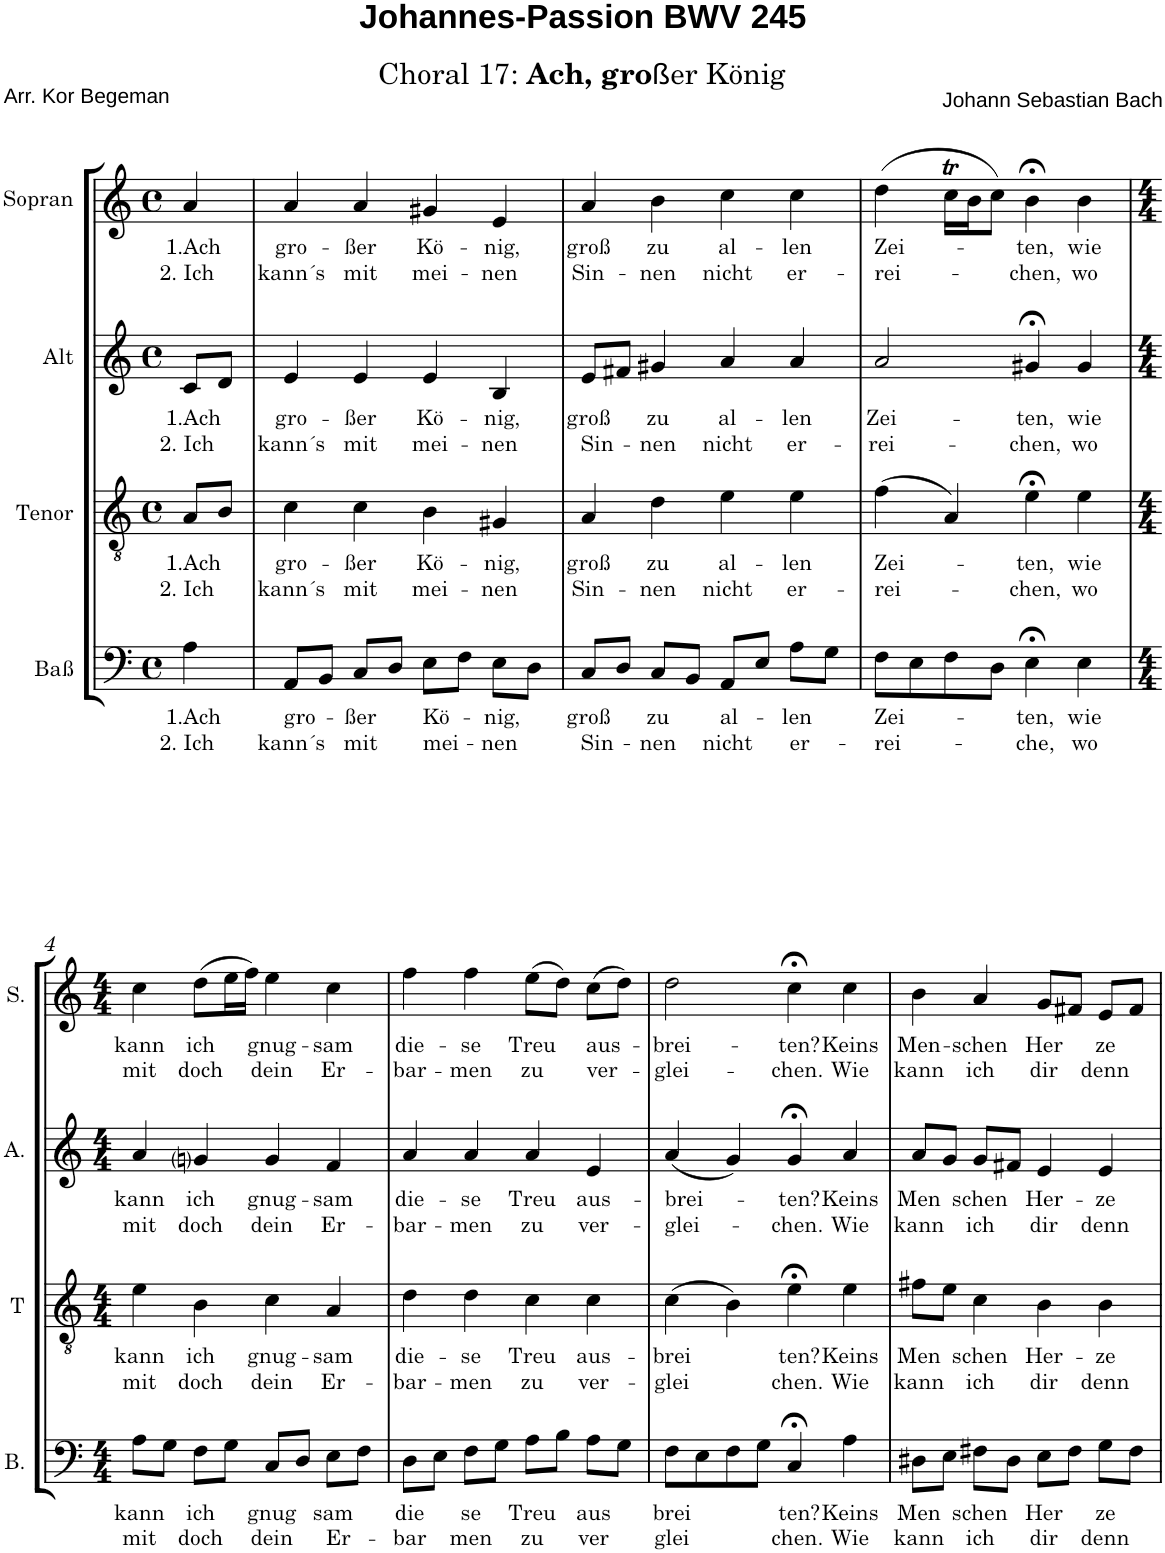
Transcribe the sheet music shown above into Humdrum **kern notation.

**kern	**text	**text	**kern	**text	**text	**kern	**text	**text	**kern	**text	**text
*part4	*part4	*part4	*part3	*part3	*part3	*part2	*part2	*part2	*part1	*part1	*part1
*staff4	*staff4	*staff4	*staff3	*staff3	*staff3	*staff2	*staff2	*staff2	*staff1	*staff1	*staff1
*I"Baß	*	*	*I"Tenor	*	*	*I"Alt	*	*	*I"Sopran	*	*
*I'B.	*	*	*I'T	*	*	*I'A.	*	*	*I'S.	*	*
*clefF4	*	*	*clefGv2	*	*	*clefG2	*	*	*clefG2	*	*
*	*	*	*	*	*	*	*	*	*Trd1c2	*	*
*k[]	*	*	*k[]	*	*	*k[]	*	*	*k[]	*	*
*M4/4	*	*	*M4/4	*	*	*M4/4	*	*	*M4/4	*	*
*met(c)	*	*	*met(c)	*	*	*met(c)	*	*	*met(c)	*	*
=	=	=	=	=	=	=	=	=	=	=	=
!	!LO:LY:b	!LO:LY:b	!	!LO:LY:b	!LO:LY:b	!	!LO:LY:b	!LO:LY:b	!	!LO:LY:b	!LO:LY:b
4A\	1.Ach	2. Ich	8A/L	1.Ach	2. Ich	8c/L	1.Ach	2. Ich	4a/	1.Ach	2. Ich
.	.	.	8B/J	.	.	8d/J	.	.	.	.	.
=1	=1	=1	=1	=1	=1	=1	=1	=1	=1	=1	=1
!	!LO:LY:b	!LO:LY:b	!	!LO:LY:b	!LO:LY:b	!	!LO:LY:b	!LO:LY:b	!	!LO:LY:b	!LO:LY:b
8AA/L	gro-	-kann´s	4c\	gro-	-kann´s	4e/	gro-	-kann´s	4a/	gro-	-kann´s
8BB/J	.	.	.	.	.	.	.	.	.	.	.
!	!LO:LY:b	!LO:LY:b	!	!LO:LY:b	!LO:LY:b	!	!LO:LY:b	!LO:LY:b	!	!LO:LY:b	!LO:LY:b
8C/L	ßer	mit	4c\	ßer	mit	4e/	ßer	mit	4a/	ßer	mit
8D/J	.	.	.	.	.	.	.	.	.	.	.
!	!LO:LY:b	!LO:LY:b	!	!LO:LY:b	!LO:LY:b	!	!LO:LY:b	!LO:LY:b	!	!LO:LY:b	!LO:LY:b
8E\L	Kö-	-mei-	4B\	Kö-	-mei-	4e/	Kö-	-mei-	4g#X/	Kö-	-mei-
8F\J	.	.	.	.	.	.	.	.	.	.	.
!	!LO:LY:b	!LO:LY:b	!	!LO:LY:b	!LO:LY:b	!	!LO:LY:b	!LO:LY:b	!	!LO:LY:b	!LO:LY:b
8E\L	-nig,	nen	4G#X/	-nig,	nen	4B/	-nig,	nen	4e/	-nig,	nen
8D\J	.	.	.	.	.	.	.	.	.	.	.
=2	=2	=2	=2	=2	=2	=2	=2	=2	=2	=2	=2
!	!LO:LY:b	!LO:LY:b	!	!LO:LY:b	!LO:LY:b	!	!LO:LY:b	!LO:LY:b	!	!LO:LY:b	!LO:LY:b
8C/L	groß	Sin-	4A/	groß	Sin-	8e/L	groß	Sin-	4a/	groß	Sin-
8D/J	.	.	.	.	.	8f#X/J	.	.	.	.	.
!	!LO:LY:b	!LO:LY:b	!	!LO:LY:b	!LO:LY:b	!	!LO:LY:b	!LO:LY:b	!	!LO:LY:b	!LO:LY:b
8C/L	-zu	nen	4d\	-zu	nen	4g#X/	-zu	nen	4b\	-zu	nen
8BB/J	.	.	.	.	.	.	.	.	.	.	.
!	!LO:LY:b	!LO:LY:b	!	!LO:LY:b	!LO:LY:b	!	!LO:LY:b	!LO:LY:b	!	!LO:LY:b	!LO:LY:b
8AA/L	al-	-nicht	4e\	al-	-nicht	4a/	al-	-nicht	4cc\	al-	-nicht
8E/J	.	.	.	.	.	.	.	.	.	.	.
!	!LO:LY:b	!LO:LY:b	!	!LO:LY:b	!LO:LY:b	!	!LO:LY:b	!LO:LY:b	!	!LO:LY:b	!LO:LY:b
8A\L	len	er-	4e\	len	er-	4a/	len	er-	4cc\	len	er-
8G\J	.	.	.	.	.	.	.	.	.	.	.
=3	=3	=3	=3	=3	=3	=3	=3	=3	=3	=3	=3
!	!LO:LY:b	!LO:LY:b	!	!LO:LY:b	!LO:LY:b	!	!LO:LY:b	!LO:LY:b	!	!LO:LY:b	!LO:LY:b
8F\L	-Zei-	-rei-	(>4f\	-Zei-	-rei-	2a/	-Zei-	-rei-	(>4dd\	-Zei-	-rei-
8E\	.	.	.	.	.	.	.	.	.	.	.
8F\	.	.	4A/)	.	.	.	.	.	16ccT\LL	.	.
.	.	.	.	.	.	.	.	.	16b\J	.	.
8D\J	.	.	.	.	.	.	.	.	8cc\J)	.	.
!	!LO:LY:b	!LO:LY:b	!	!LO:LY:b	!LO:LY:b	!	!LO:LY:b	!LO:LY:b	!	!LO:LY:b	!LO:LY:b
4E;<\	-ten,	che,	4e;<\	-ten,	chen,	4g#X;</	-ten,	chen,	4b;<\	-ten,	chen,
!	!LO:LY:b	!LO:LY:b	!	!LO:LY:b	!LO:LY:b	!	!LO:LY:b	!LO:LY:b	!	!LO:LY:b	!LO:LY:b
4E\	wie	wo	4e\	wie	wo	4g#/	wie	wo	4b\	wie	wo
!!LO:LB:g=z
=4	=4	=4	=4	=4	=4	=4	=4	=4	=4	=4	=4
*M4/4	*	*	*M4/4	*	*	*M4/4	*	*	*M4/4	*	*
!	!LO:LY:b	!LO:LY:b	!	!LO:LY:b	!LO:LY:b	!	!LO:LY:b	!LO:LY:b	!	!LO:LY:b	!LO:LY:b
8A\L	kann	mit	4e\	kann	mit	4a/	kann	mit	4cc\	kann	mit
8G\J	.	.	.	.	.	.	.	.	.	.	.
!	!LO:LY:b	!LO:LY:b	!	!LO:LY:b	!LO:LY:b	!	!LO:LY:b	!LO:LY:b	!	!LO:LY:b	!LO:LY:b
8F\L	ich	doch	4B\	ich	doch	4gni/	ich	doch	(>8dd\L	ich	doch
8G\J	.	.	.	.	.	.	.	.	16ee\L	.	.
.	.	.	.	.	.	.	.	.	16ff\JJ)	.	.
!	!LO:LY:b	!LO:LY:b	!	!LO:LY:b	!LO:LY:b	!	!LO:LY:b	!LO:LY:b	!	!LO:LY:b	!LO:LY:b
8C/L	gnug	dein	4c\	gnug-	-dein	4g/	gnug-	-dein	4ee\	gnug-	-dein
8D/J	.	.	.	.	.	.	.	.	.	.	.
!	!LO:LY:b	!LO:LY:b	!	!LO:LY:b	!LO:LY:b	!	!LO:LY:b	!LO:LY:b	!	!LO:LY:b	!LO:LY:b
8E\L	sam	Er-	4A/	sam	Er-	4f/	sam	Er-	4cc\	sam	Er-
8F\J	.	.	.	.	.	.	.	.	.	.	.
=5	=5	=5	=5	=5	=5	=5	=5	=5	=5	=5	=5
!	!LO:LY:b	!LO:LY:b	!	!LO:LY:b	!LO:LY:b	!	!LO:LY:b	!LO:LY:b	!	!LO:LY:b	!LO:LY:b
8D\L	-die	bar	4d\	-die-	-bar-	4a/	-die-	-bar-	4ff\	-die-	-bar-
8E\J	.	.	.	.	.	.	.	.	.	.	.
!	!LO:LY:b	!LO:LY:b	!	!LO:LY:b	!LO:LY:b	!	!LO:LY:b	!LO:LY:b	!	!LO:LY:b	!LO:LY:b
8F\L	se	men	4d\	-se	men	4a/	-se	men	4ff\	-se	men
8G\J	.	.	.	.	.	.	.	.	.	.	.
!	!LO:LY:b	!LO:LY:b	!	!LO:LY:b	!LO:LY:b	!	!LO:LY:b	!LO:LY:b	!	!LO:LY:b	!LO:LY:b
8A\L	Treu	zu	4c\	Treu	zu	4a/	Treu	zu	(>8ee\L	Treu	zu
8B\J	.	.	.	.	.	.	.	.	8dd\J)	.	.
!	!LO:LY:b	!LO:LY:b	!	!LO:LY:b	!LO:LY:b	!	!LO:LY:b	!LO:LY:b	!	!LO:LY:b	!LO:LY:b
8A\L	aus	ver	4c\	aus-	-ver-	4e/	aus-	-ver-	(>8cc\L	aus-	-ver-
8G\J	.	.	.	.	.	.	.	.	8dd\J)	.	.
=6	=6	=6	=6	=6	=6	=6	=6	=6	=6	=6	=6
!	!LO:LY:b	!LO:LY:b	!	!LO:LY:b	!LO:LY:b	!	!LO:LY:b	!LO:LY:b	!	!LO:LY:b	!LO:LY:b
8F\L	brei	glei	(>4c\	-brei	glei	(<4a/	-brei-	-glei-	2dd\	-brei-	-glei-
8E\	.	.	.	.	.	.	.	.	.	.	.
8F\	.	.	4B\)	.	.	4g/)	.	.	.	.	.
8G\J	.	.	.	.	.	.	.	.	.	.	.
!	!LO:LY:b	!LO:LY:b	!	!LO:LY:b	!LO:LY:b	!	!LO:LY:b	!LO:LY:b	!	!LO:LY:b	!LO:LY:b
4C;</	ten?	chen.	4e;<\	ten?	chen.	4g;</	-ten?	chen.	4cc;<\	-ten?	chen.
!	!LO:LY:b	!LO:LY:b	!	!LO:LY:b	!LO:LY:b	!	!LO:LY:b	!LO:LY:b	!	!LO:LY:b	!LO:LY:b
4A\	Keins	Wie	4e\	Keins	Wie	4a/	Keins	Wie	4cc\	Keins	Wie
=7	=7	=7	=7	=7	=7	=7	=7	=7	=7	=7	=7
!	!LO:LY:b	!LO:LY:b	!	!LO:LY:b	!LO:LY:b	!	!LO:LY:b	!LO:LY:b	!	!LO:LY:b	!LO:LY:b
8D#X\L	Men	kann	8f#X\L	Men	kann	8a/L	Men	kann	4b\	Men-	-kann
8E\J	.	.	8e\J	.	.	8g/J	.	.	.	.	.
!	!LO:LY:b	!LO:LY:b	!	!LO:LY:b	!LO:LY:b	!	!LO:LY:b	!LO:LY:b	!	!LO:LY:b	!LO:LY:b
8F#X\L	schen	ich	4c\	schen	ich	8g/L	schen	ich	4a/	schen	ich
8D#\J	.	.	.	.	.	8f#X/J	.	.	.	.	.
!	!LO:LY:b	!LO:LY:b	!	!LO:LY:b	!LO:LY:b	!	!LO:LY:b	!LO:LY:b	!	!LO:LY:b	!LO:LY:b
8E\L	Her	dir	4B\	Her-	-dir	4e/	Her-	-dir	8g/L	Her	dir
8F#\J	.	.	.	.	.	.	.	.	8f#X/J	.	.
!	!LO:LY:b	!LO:LY:b	!	!LO:LY:b	!LO:LY:b	!	!LO:LY:b	!LO:LY:b	!	!LO:LY:b	!LO:LY:b
8G\L	ze	denn	4B\	ze	denn	4e/	ze	denn	8e/L	ze	denn
8F#\J	.	.	.	.	.	.	.	.	8f#/J	.	.
=	=	=	=	=	=	=	=	=	=	=	=
*-	*-	*-	*-	*-	*-	*-	*-	*-	*-	*-	*-
